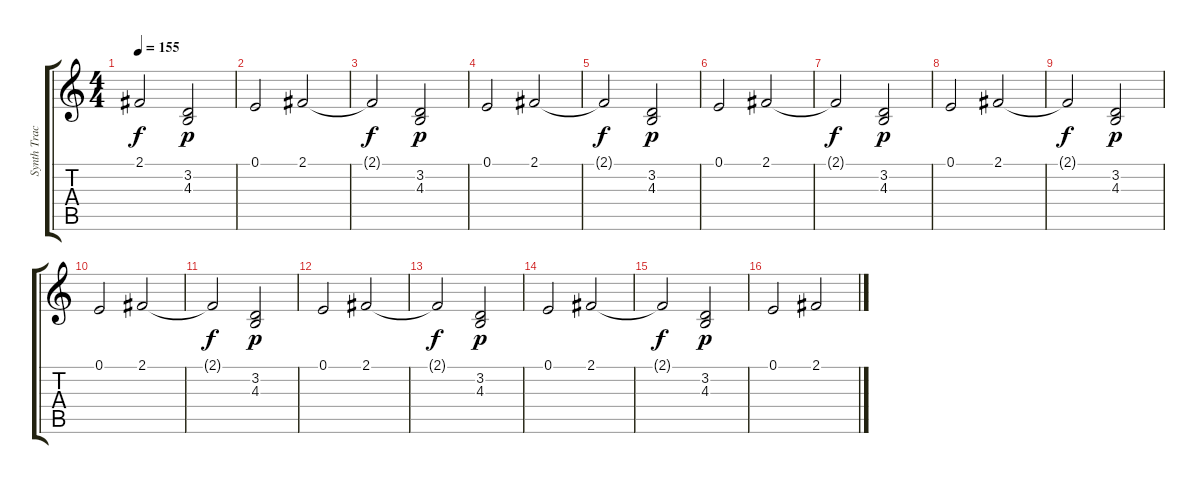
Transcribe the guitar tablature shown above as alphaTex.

\track ("Synth Track (ignore)" "Synth Trac") {instrument choiraahs}
\staff {score tabs}
\tuning (E4 B3 G3 D3 A2 E2) {hide}
\ts (4 4)
\tempo 155
\clef g2
\ks c
2.1{t}.2{dy f} (3.2 4.3).2{dy p} |
0.1.2 2.1.2 |
2.1{t}.2{dy f} (3.2 4.3).2{dy p} |
0.1.2 2.1.2 |
2.1{t}.2{dy f} (3.2 4.3).2{dy p} |
0.1.2 2.1.2 |
2.1{t}.2{dy f} (3.2 4.3).2{dy p} |
0.1.2 2.1.2 |
2.1{t}.2{dy f} (3.2 4.3).2{dy p} |
0.1.2 2.1.2 |
2.1{t}.2{dy f} (3.2 4.3).2{dy p} |
0.1.2 2.1.2 |
2.1{t}.2{dy f} (3.2 4.3).2{dy p} |
0.1.2 2.1.2 |
2.1{t}.2{dy f} (3.2 4.3).2{dy p} |
0.1.2 2.1.2
